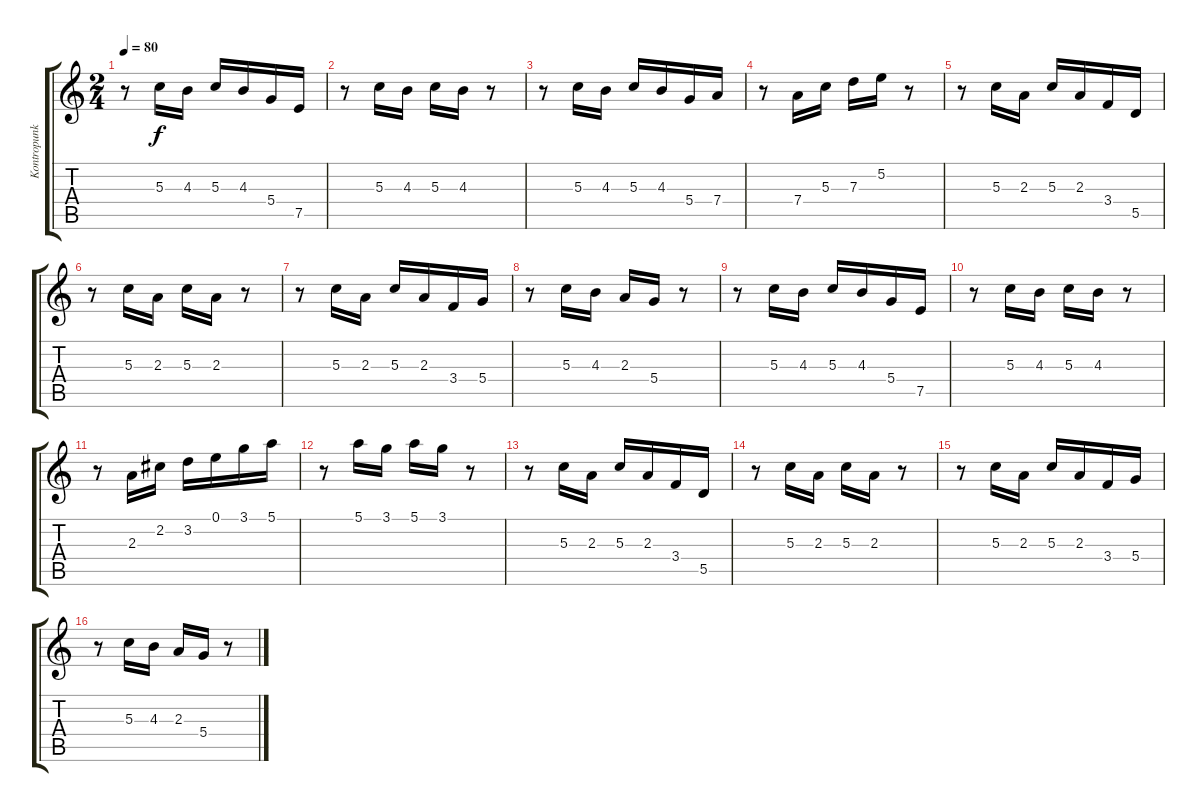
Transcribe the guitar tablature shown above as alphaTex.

\track ("Kontropunkt" "Kontropunk") {instrument banjo}
\staff {score tabs}
\tuning (E4 B3 G3 D3 A2 E2) {hide}
\displaytranspose 12
\ts (2 4)
\tempo 80
\clef g2
\ks aminor
r.8{dy f} 5.3.16 4.3.16 5.3.16 4.3.16 5.4.16 7.5.16 |
r.8 5.3.16 4.3.16 5.3.16 4.3.16 r.8 |
r.8 5.3.16 4.3.16 5.3.16 4.3.16 5.4.16 7.4.16 |
r.8 7.4.16 5.3.16 7.3.16 5.2.16 r.8 |
r.8 5.3.16 2.3.16 5.3.16 2.3.16 3.4.16 5.5.16 |
r.8 5.3.16 2.3.16 5.3.16 2.3.16 r.8 |
r.8 5.3.16 2.3.16 5.3.16 2.3.16 3.4.16 5.4.16 |
r.8 5.3.16 4.3.16 2.3.16 5.4.16 r.8 |
r.8 5.3.16 4.3.16 5.3.16 4.3.16 5.4.16 7.5.16 |
r.8 5.3.16 4.3.16 5.3.16 4.3.16 r.8 |
r.8 2.3.16 2.2.16 3.2.16 0.1.16 3.1.16 5.1.16 |
r.8 5.1.16 3.1.16 5.1.16 3.1.16 r.8 |
r.8 5.3.16 2.3.16 5.3.16 2.3.16 3.4.16 5.5.16 |
r.8 5.3.16 2.3.16 5.3.16 2.3.16 r.8 |
r.8 5.3.16 2.3.16 5.3.16 2.3.16 3.4.16 5.4.16 |
r.8 5.3.16 4.3.16 2.3.16 5.4.16 r.8
